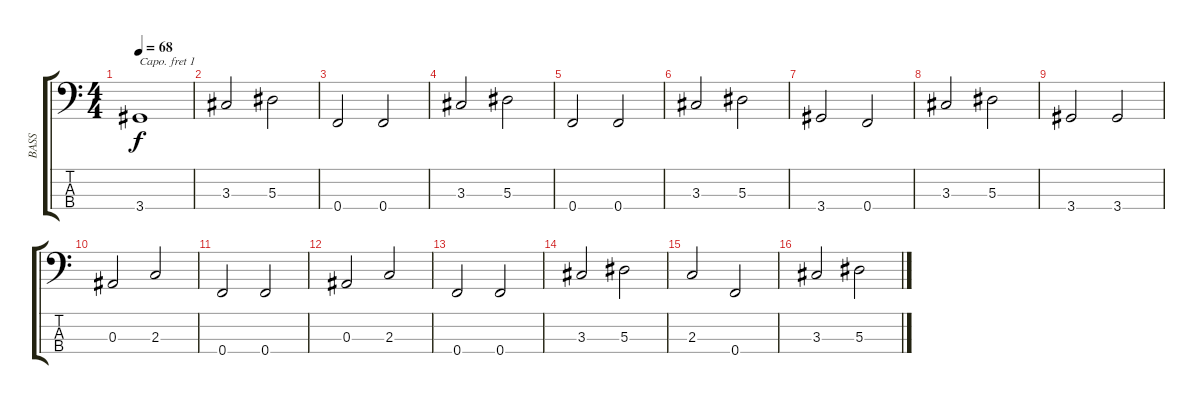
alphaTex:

\track ("BASS" "BASS") {instrument electricbassfinger}
\staff {score tabs}
\capo 1
\tuning (G2 D2 A1 E1) {hide}
\ts (4 4)
\tempo 68
\clef f4
\ks c
3.4.1{dy f} |
3.3.2 5.3.2 |
0.4.2 0.4.2 |
3.3.2 5.3.2 |
0.4.2 0.4.2 |
3.3.2 5.3.2 |
3.4.2 0.4.2 |
3.3.2 5.3.2 |
3.4.2 3.4.2 |
0.3.2 2.3.2 |
0.4.2 0.4.2 |
0.3.2 2.3.2 |
0.4.2 0.4.2 |
3.3.2 5.3.2 |
2.3.2 0.4.2 |
3.3.2 5.3.2
